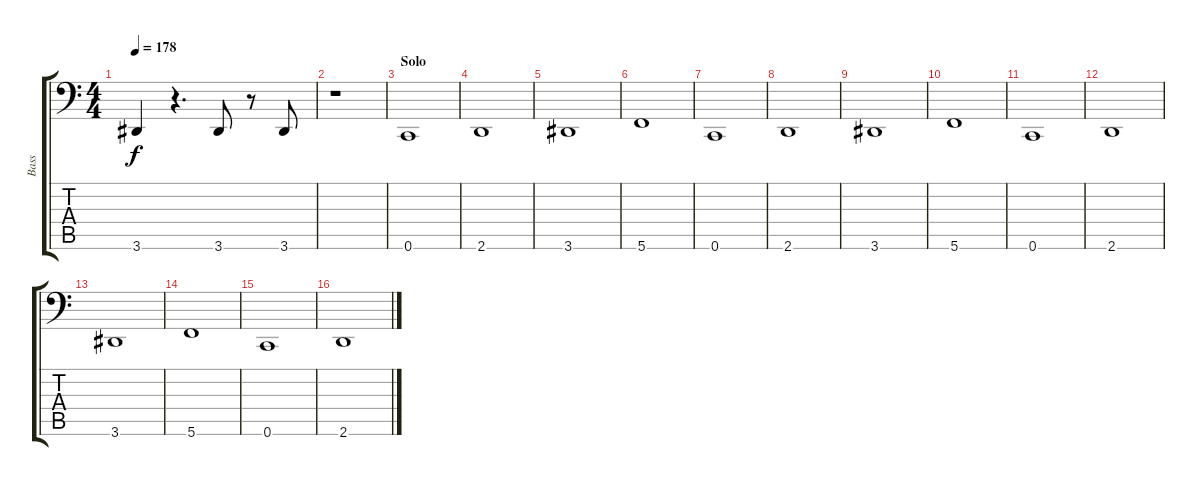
\track ("Bass" "Bass") {instrument electricbasspick}
\staff {score tabs}
\tuning (D3 A2 F2 C2 G1 C1) {hide}
\ts (4 4)
\tempo 178
\clef f4
\ks c
3.6.4{dy f} r.4{d} 3.6.8 r.8 3.6.8 |
r.1 |
\section ("" "Solo")
0.6.1 |
2.6.1 |
3.6.1 |
5.6.1 |
0.6.1 |
2.6.1 |
3.6.1 |
5.6.1 |
0.6.1 |
2.6.1 |
3.6.1 |
5.6.1 |
0.6.1 |
2.6.1
